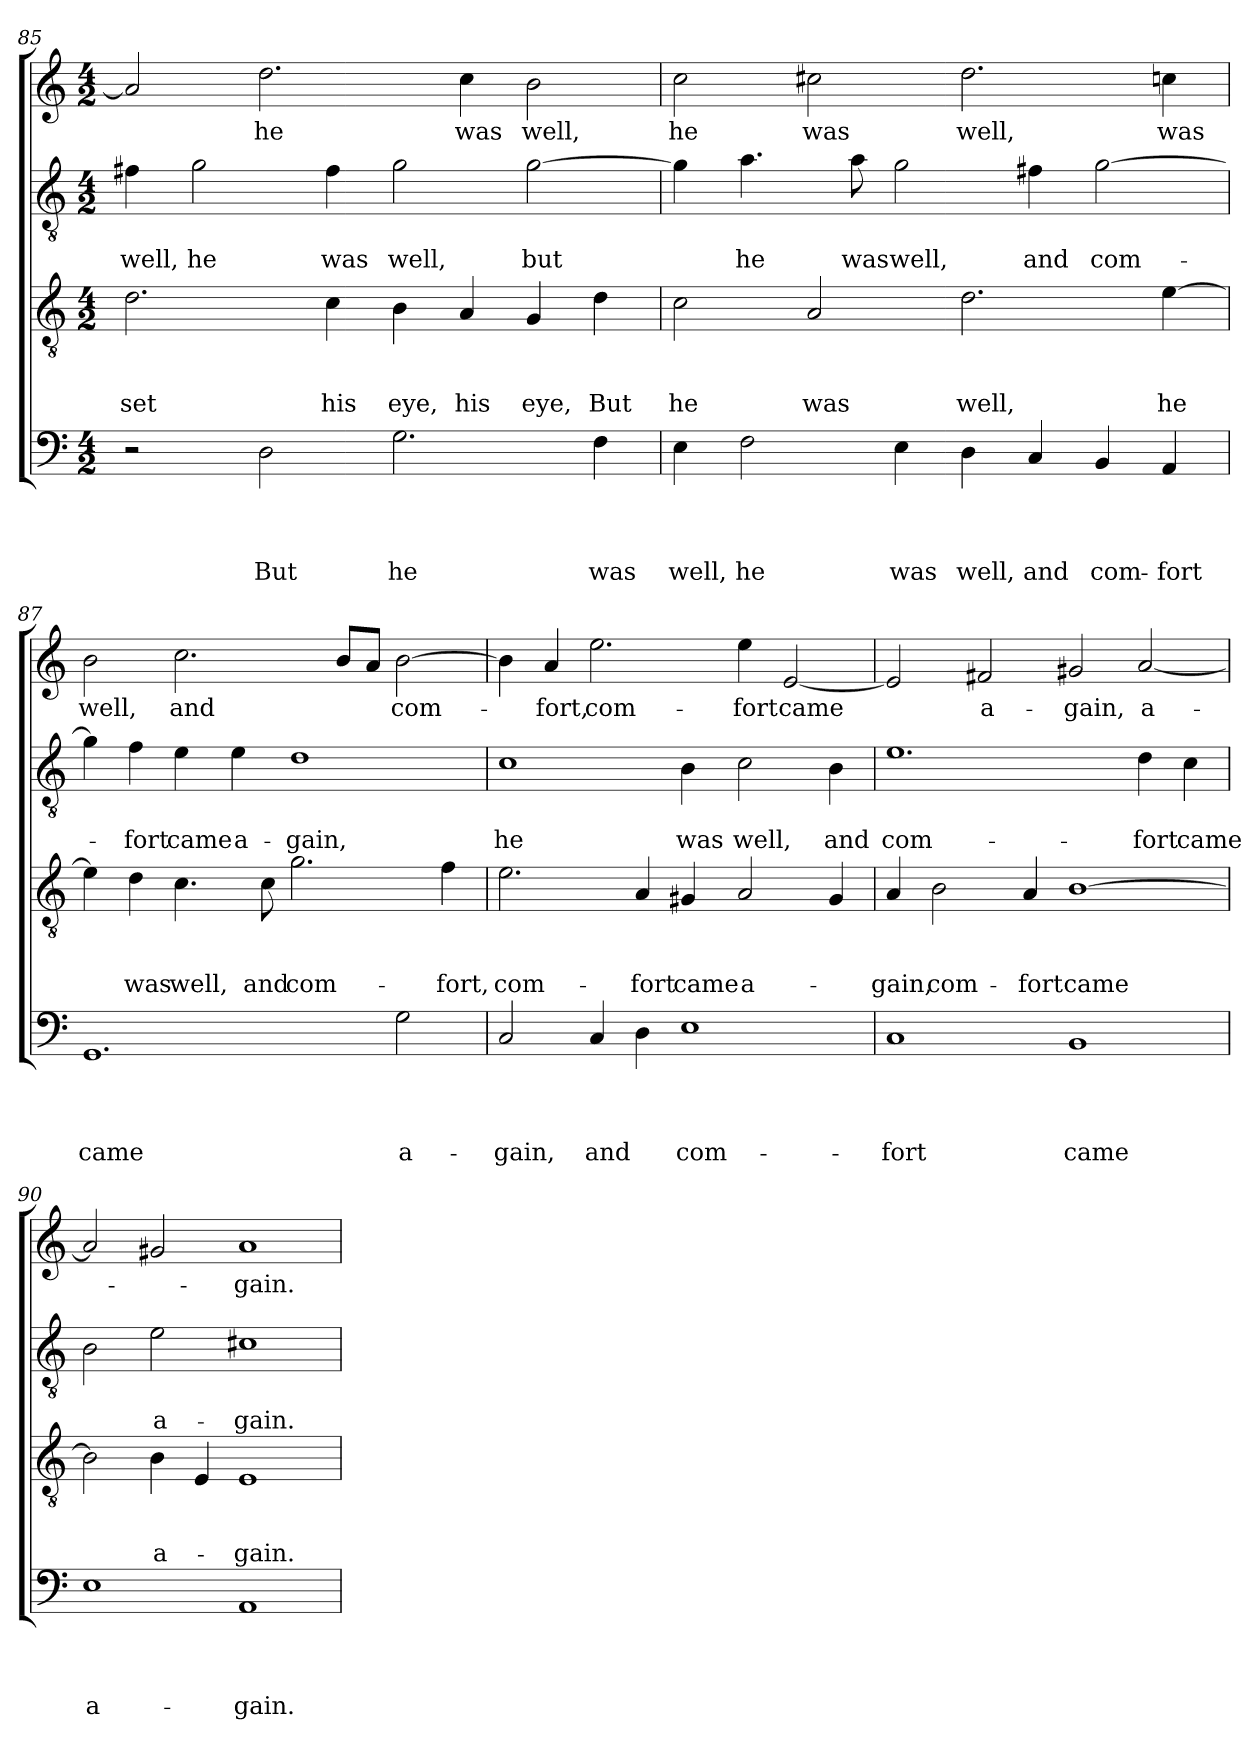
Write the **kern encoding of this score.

**kern	**text	**text	**text	**text	**kern	**text	**text	**text	**kern	**text	**text	**kern	**text
*part4	*part4	*part4	*part4	*part4	*part3	*part3	*part3	*part3	*part2	*part2	*part2	*part1	*part1
*staff4	*staff4	*staff4	*staff4	*staff4	*staff3	*staff3	*staff3	*staff3	*staff2	*staff2	*staff2	*staff1	*staff1
*clefF4	*	*	*	*	*clefGv2	*	*	*	*clefGv2	*	*	*clefG2	*
*k[]	*	*	*	*	*k[]	*	*	*	*k[]	*	*	*k[]	*
*C:	*	*	*	*	*C:	*	*	*	*C:	*	*	*C:	*
*M4/2	*	*	*	*	*M4/2	*	*	*	*M4/2	*	*	*M4/2	*
=85	=85	=85	=85	=85	=85	=85	=85	=85	=85	=85	=85	=85	=85
!	!	!	!	!	!	!	!	!LO:LY:b	!	!	!LO:LY:b	!	!
2r	.	.	.	.	2.d\	.	.	set	4f#X\	.	well,	2a/]	.
!	!	!	!	!	!	!	!	!	!	!	!LO:LY:b	!	!
.	.	.	.	.	.	.	.	.	2g\	.	he	.	.
!	!	!	!	!LO:LY:b	!	!	!	!	!	!	!	!	!LO:LY:b
2D\	.	.	.	But	.	.	.	.	.	.	.	2.dd\	he
!	!	!	!	!	!	!	!	!LO:LY:b	!	!	!LO:LY:b	!	!
.	.	.	.	.	4c\	.	.	his	4f#\	.	was	.	.
!	!	!	!	!LO:LY:b	!	!	!	!LO:LY:b	!	!	!LO:LY:b	!	!
2.G\	.	.	.	he	4B\	.	.	eye,	2g\	.	well,	.	.
!	!	!	!	!	!	!	!	!LO:LY:b	!	!	!	!	!LO:LY:b
.	.	.	.	.	4A/	.	.	his	.	.	.	4cc\	was
!	!	!	!	!	!	!	!	!LO:LY:b	!	!	!LO:LY:b	!	!LO:LY:b
.	.	.	.	.	4G/	.	.	eye,	[2g\	.	but	2b\	well,
!	!	!	!	!LO:LY:b	!	!	!	!LO:LY:b	!	!	!	!	!
4F\	.	.	.	was	4d\	.	.	But	.	.	.	.	.
!!LO:PB:g=z
=86	=86	=86	=86	=86	=86	=86	=86	=86	=86	=86	=86	=86	=86
!	!	!	!	!LO:LY:b	!	!	!	!LO:LY:b	!	!	!	!	!LO:LY:b
4E\	.	.	.	well,	2c\	.	.	he	4g\]	.	.	2cc\	he
!	!	!	!	!LO:LY:b	!	!	!	!	!	!	!LO:LY:b	!	!
2F\	.	.	.	he	.	.	.	.	4.a\	.	he	.	.
!	!	!	!	!	!	!	!	!LO:LY:b	!	!	!	!	!LO:LY:b
.	.	.	.	.	2A/	.	.	was	.	.	.	2cc#X\	was
!	!	!	!	!	!	!	!	!	!	!	!LO:LY:b	!	!
.	.	.	.	.	.	.	.	.	8a\	.	was	.	.
!	!	!	!	!LO:LY:b	!	!	!	!	!	!	!LO:LY:b	!	!
4E\	.	.	.	was	.	.	.	.	2g\	.	well,	.	.
!	!	!	!	!LO:LY:b	!	!	!	!LO:LY:b	!	!	!	!	!LO:LY:b
4D\	.	.	.	well,	2.d\	.	.	well,	.	.	.	2.dd\	well,
!	!	!	!	!LO:LY:b	!	!	!	!	!	!	!LO:LY:b	!	!
4C/	.	.	.	and	.	.	.	.	4f#X\	.	and	.	.
!	!	!	!	!LO:LY:b	!	!	!	!	!	!	!LO:LY:b	!	!
4BB/	.	.	.	com-	.	.	.	.	[2g\	.	com-	.	.
!	!	!	!	!LO:LY:b	!	!	!	!LO:LY:b	!	!	!	!	!LO:LY:b
4AA/	.	.	.	-fort	[4e\	.	.	he	.	.	.	4ccn\	was
=87	=87	=87	=87	=87	=87	=87	=87	=87	=87	=87	=87	=87	=87
!	!	!	!	!LO:LY:b	!	!	!	!	!	!	!	!	!LO:LY:b
1.GG	.	.	.	came	4e\]	.	.	.	4g\]	.	.	2b\	well,
!	!	!	!	!	!	!	!	!LO:LY:b	!	!	!LO:LY:b	!	!
.	.	.	.	.	4d\	.	.	was	4f\	.	-fort	.	.
!	!	!	!	!	!	!	!	!LO:LY:b	!	!	!LO:LY:b	!	!LO:LY:b
.	.	.	.	.	4.c\	.	.	well,	4e\	.	came	2.cc\	and
!	!	!	!	!	!	!	!	!	!	!	!LO:LY:b	!	!
.	.	.	.	.	.	.	.	.	4e\	.	a-	.	.
!	!	!	!	!	!	!	!	!LO:LY:b	!	!	!	!	!
.	.	.	.	.	8c\	.	.	and	.	.	.	.	.
!	!	!	!	!	!	!	!	!LO:LY:b	!	!	!LO:LY:b	!	!
.	.	.	.	.	2.g\	.	.	com-	1d	.	-gain,	.	.
.	.	.	.	.	.	.	.	.	.	.	.	8b/L	.
.	.	.	.	.	.	.	.	.	.	.	.	8a/J	.
!	!	!	!	!LO:LY:b	!	!	!	!	!	!	!	!	!LO:LY:b
2G\	.	.	.	a-	.	.	.	.	.	.	.	[2b\	com-
!	!	!	!	!	!	!	!	!LO:LY:b	!	!	!	!	!
.	.	.	.	.	4f\	.	.	-fort,	.	.	.	.	.
=88	=88	=88	=88	=88	=88	=88	=88	=88	=88	=88	=88	=88	=88
!	!	!	!	!LO:LY:b	!	!	!	!LO:LY:b	!	!	!LO:LY:b	!	!
2C/	.	.	.	-gain,	2.e\	.	.	com-	1c	.	he	4b\]	.
!	!	!	!	!	!	!	!	!	!	!	!	!	!LO:LY:b
.	.	.	.	.	.	.	.	.	.	.	.	4a/	-fort,
!	!	!	!	!LO:LY:b	!	!	!	!	!	!	!	!	!LO:LY:b
4C/	.	.	.	and	.	.	.	.	.	.	.	2.ee\	com-
!	!	!	!	!	!	!	!	!LO:LY:b	!	!	!	!	!
4D\	.	.	.	.	4A/	.	.	-fort	.	.	.	.	.
!	!	!	!	!LO:LY:b	!	!	!	!LO:LY:b	!	!	!LO:LY:b	!	!
1E	.	.	.	com-	4G#X/	.	.	came	4B\	.	was	.	.
!	!	!	!	!	!	!	!	!LO:LY:b	!	!	!LO:LY:b	!	!LO:LY:b
.	.	.	.	.	2A/	.	.	a-	2c\	.	well,	4ee\	-fort
!	!	!	!	!	!	!	!	!	!	!	!	!	!LO:LY:b
.	.	.	.	.	.	.	.	.	.	.	.	[2e/	came
!	!	!	!	!	!	!	!	!	!	!	!LO:LY:b	!	!
.	.	.	.	.	4G#/	.	.	.	4B\	.	and	.	.
!!LO:LB:g=z
=89	=89	=89	=89	=89	=89	=89	=89	=89	=89	=89	=89	=89	=89
!	!	!	!	!LO:LY:b	!	!	!	!LO:LY:b	!	!	!LO:LY:b	!	!
1C	.	.	.	-fort	4A/	.	.	-gain,	1.e	.	com-	2e/]	.
!	!	!	!	!	!	!	!	!LO:LY:b	!	!	!	!	!
.	.	.	.	.	2B\	.	.	com-	.	.	.	.	.
!	!	!	!	!	!	!	!	!	!	!	!	!	!LO:LY:b
.	.	.	.	.	.	.	.	.	.	.	.	2f#X/	a-
!	!	!	!	!	!	!	!	!LO:LY:b	!	!	!	!	!
.	.	.	.	.	4A/	.	.	-fort	.	.	.	.	.
!	!	!	!	!LO:LY:b	!	!	!	!LO:LY:b	!	!	!	!	!LO:LY:b
1BB	.	.	.	came	[1B	.	.	came	.	.	.	2g#X/	-gain,
!	!	!	!	!	!	!	!	!	!	!	!LO:LY:b	!	!LO:LY:b
.	.	.	.	.	.	.	.	.	4d\	.	-fort	[2a/	a-
!	!	!	!	!	!	!	!	!	!	!	!LO:LY:b	!	!
.	.	.	.	.	.	.	.	.	4c\	.	came	.	.
=90	=90	=90	=90	=90	=90	=90	=90	=90	=90	=90	=90	=90	=90
!	!	!	!	!LO:LY:b	!	!	!	!	!	!	!	!	!
1E	.	.	.	a-	2B\]	.	.	.	2B\	.	.	2a/]	.
!	!	!	!	!	!	!	!	!LO:LY:b	!	!	!LO:LY:b	!	!
.	.	.	.	.	4B\	.	.	a-	2e\	.	a-	2g#X/	.
.	.	.	.	.	4E/	.	.	.	.	.	.	.	.
!	!	!	!	!LO:LY:b	!	!	!	!LO:LY:b	!	!	!LO:LY:b	!	!LO:LY:b
1AA	.	.	.	-gain.	1E	.	.	-gain.	1c#X	.	-gain.	1a	-gain.
=	=	=	=	=	=	=	=	=	=	=	=	=	=
*-	*-	*-	*-	*-	*-	*-	*-	*-	*-	*-	*-	*-	*-
